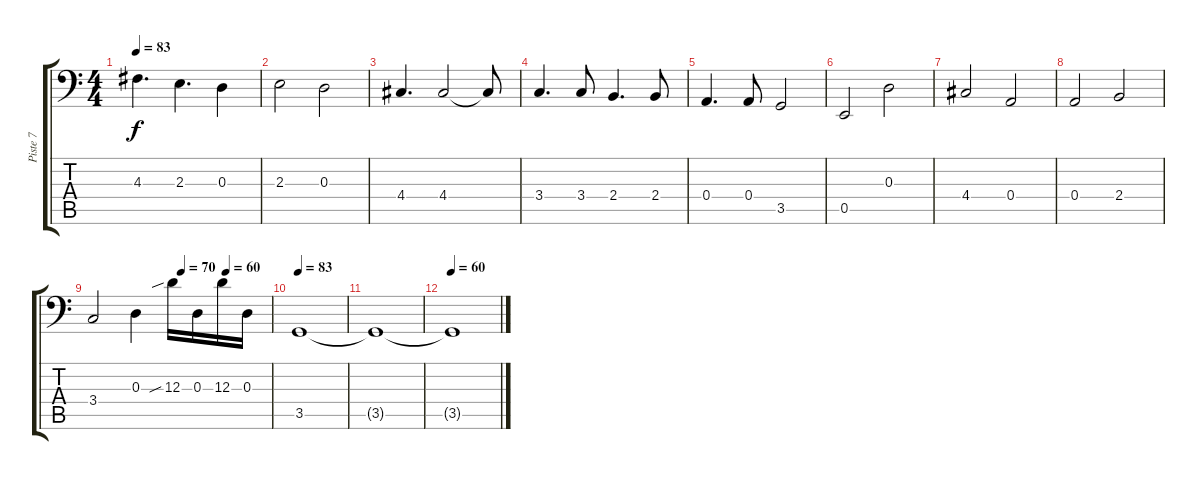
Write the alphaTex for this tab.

\track ("Piste 7" "Piste 7") {instrument electricbassfinger}
\staff {score tabs}
\tuning (C3 G2 D2 A1 E1 B0) {hide}
\ts (4 4)
\tempo 83
\clef f4
\ks c
4.3.4{d dy f} 2.3.4{d} 0.3.4 |
2.3.2 0.3.2 |
4.4.4{d} 4.4.2 4.4{t}.8 |
3.4.4{d} 3.4.8 2.4.4{d} 2.4.8 |
0.4.4{d} 0.4.8 3.5.2 |
0.5.2 0.3.2 |
4.4.2 0.4.2 |
0.4.2 2.4.2 |
\tempo (70 0.5)
\tempo (60 0.75)
3.4.2 0.3.4 12.3{sib}.16 0.3.16 12.3.16 0.3.16 |
\tempo 83
3.5.1 |
3.5{t}.1{volume 0} |
\tempo 60
3.5{t}.1
